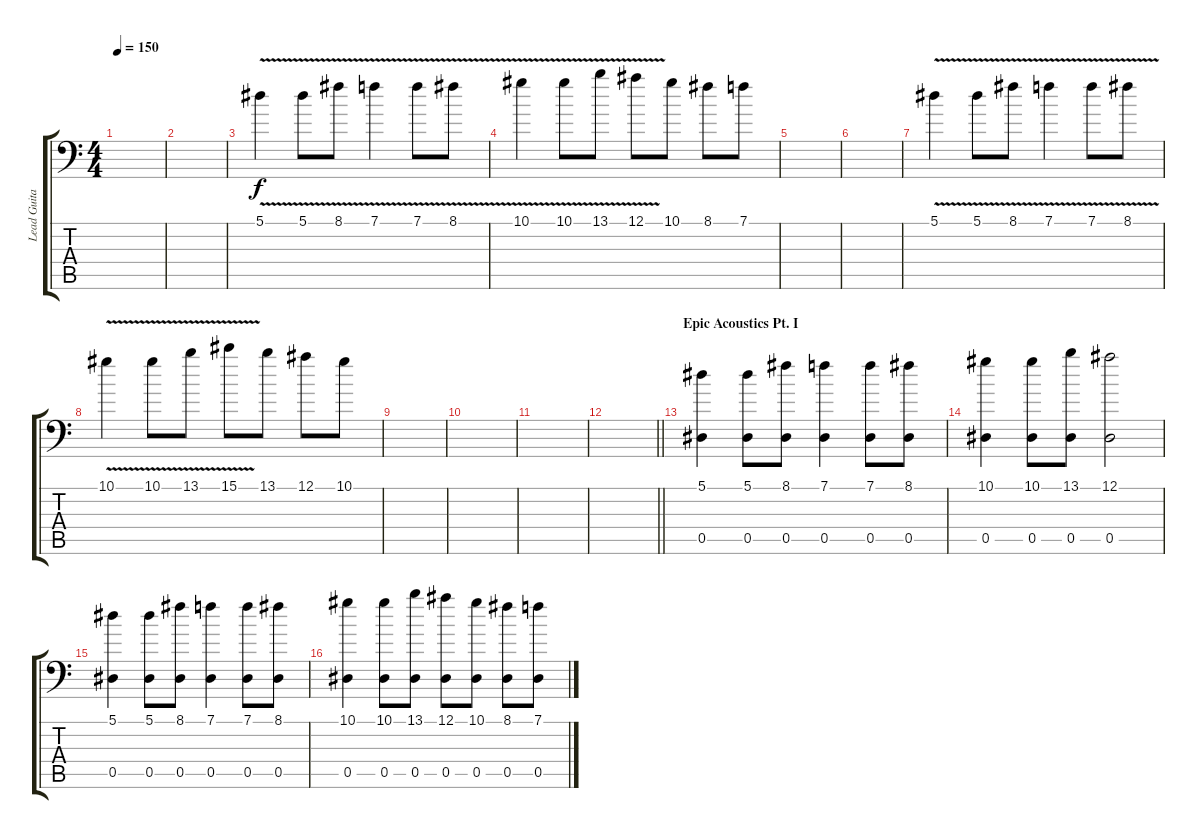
\track ("Lead Guitar I" "Lead Guita") {instrument distortionguitar}
\staff {score tabs}
\tuning (Bb3 F3 Db3 Ab2 Eb2 Bb1) {hide}
\ts (4 4)
\tempo 150
\clef f4
\ks c
|
|
5.1{v}.4 5.1{v}.8 8.1{v}.8 7.1{v}.4 7.1{v}.8 8.1{v}.8 |
10.1{v}.4 10.1{v}.8 13.1{v}.8 12.1{v}.8 10.1.8 8.1.8 7.1.8 |
|
|
5.1{v}.4 5.1{v}.8 8.1{v}.8 7.1{v}.4 7.1{v}.8 8.1{v}.8 |
10.1{v}.4 10.1{v}.8 13.1{v}.8 15.1{v}.8 13.1.8 12.1.8 10.1.8 |
|
|
|
\barLineRight lightlight
|
\section ("" "Epic Acoustics Pt. I")
(5.1 0.5).4{balance 8 instrument acousticguitarsteel} (5.1 0.5).8 (8.1 0.5).8 (7.1 0.5).4 (7.1 0.5).8 (8.1 0.5).8 |
(10.1 0.5).4 (10.1 0.5).8 (13.1 0.5).8 (12.1 0.5).2 |
(5.1 0.5).4{balance 8 instrument acousticguitarsteel} (5.1 0.5).8 (8.1 0.5).8 (7.1 0.5).4 (7.1 0.5).8 (8.1 0.5).8 |
(10.1 0.5).4 (10.1 0.5).8 (13.1 0.5).8 (12.1 0.5).8 (10.1 0.5).8 (8.1 0.5).8 (7.1 0.5).8
